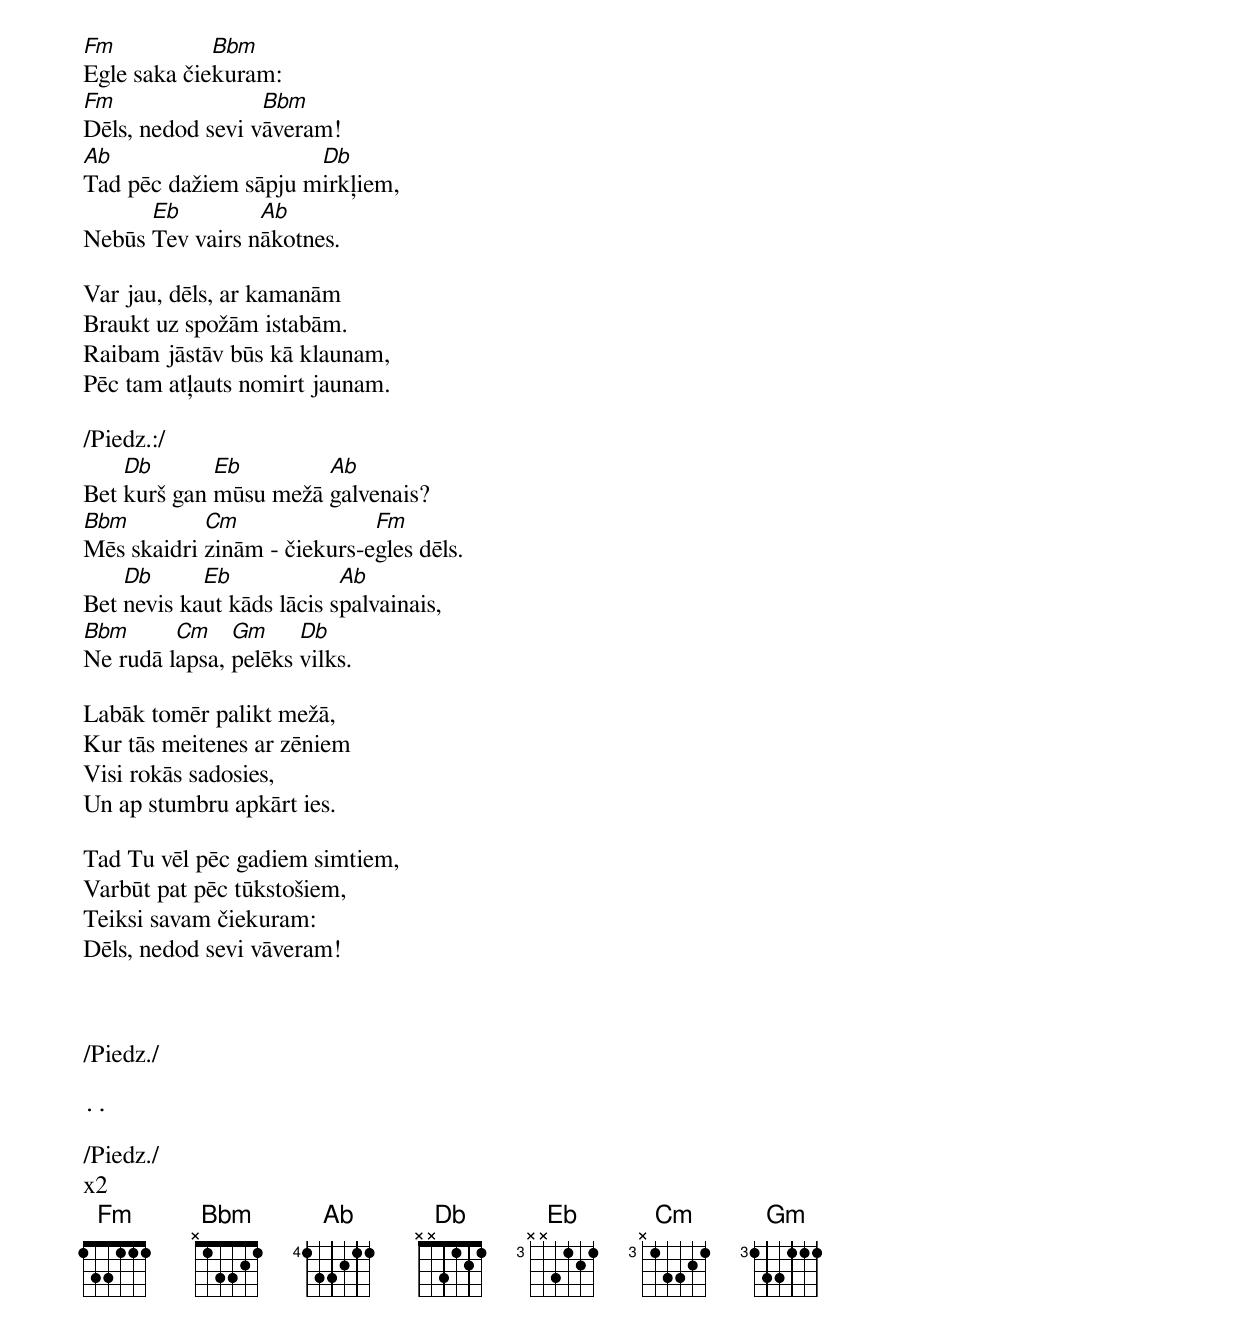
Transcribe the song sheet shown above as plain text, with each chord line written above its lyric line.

Fm           Bbm
Egle saka čiekuram:
Fm                Bbm
Dēls, nedod sevi vāveram!
Ab                    Db
Tad pēc dažiem sāpju mirkļiem,
      Eb         Ab
Nebūs Tev vairs nākotnes.

Var jau, dēls, ar kamanām
Braukt uz spožām istabām.
Raibam jāstāv būs kā klaunam,
Pēc tam atļauts nomirt jaunam.

/Piedz.:/
    Db       Eb        Ab
Bet kurš gan mūsu mežā galvenais?
Bbm         Cm               Fm
Mēs skaidri zinām - čiekurs-egles dēls.
    Db      Eb             Ab
Bet nevis kaut kāds lācis spalvainais,
Bbm      Cm    Gm     Db
Ne rudā lapsa, pelēks vilks.

Labāk tomēr palikt mežā,
Kur tās meitenes ar zēniem
Visi rokās sadosies,
Un ap stumbru apkārt ies.

Tad Tu vēl pēc gadiem simtiem,
Varbūt pat pēc tūkstošiem,
Teiksi savam čiekuram:
Dēls, nedod sevi vāveram!



/Piedz./

..

/Piedz./
x2
